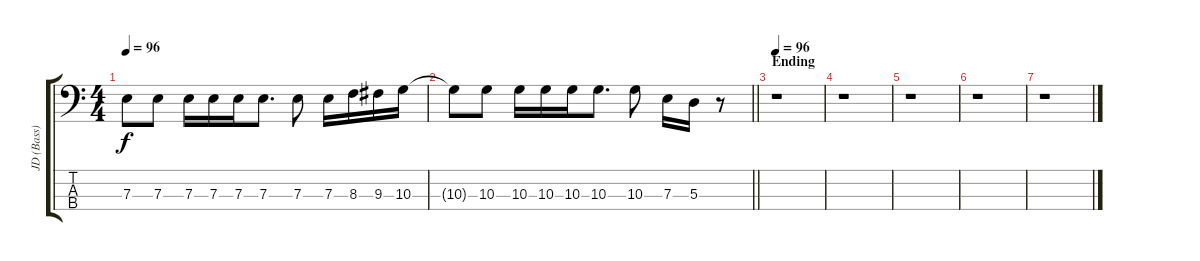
\track ("JD (Bass)" "JD (Bass)") {instrument electricbassfinger}
\staff {score tabs}
\tuning (G2 D2 A1 B0) {hide}
\ts (4 4)
\tempo 96
\clef f4
\ks c
7.3{t}.8{dy f} 7.3.8 7.3.16 7.3.16 7.3.16 7.3.8{d} 7.3.8 7.3.16 8.3.16 9.3.16 10.3.16 |
\barLineRight lightlight
10.3{t}.8 10.3.8 10.3.16 10.3.16 10.3.16 10.3.8{d} 10.3.8 7.3.16 5.3.16 r.8 |
\section ("" "Ending")
\tempo 96
r.1 |
r.1 |
r.1 |
r.1 |
r.1
